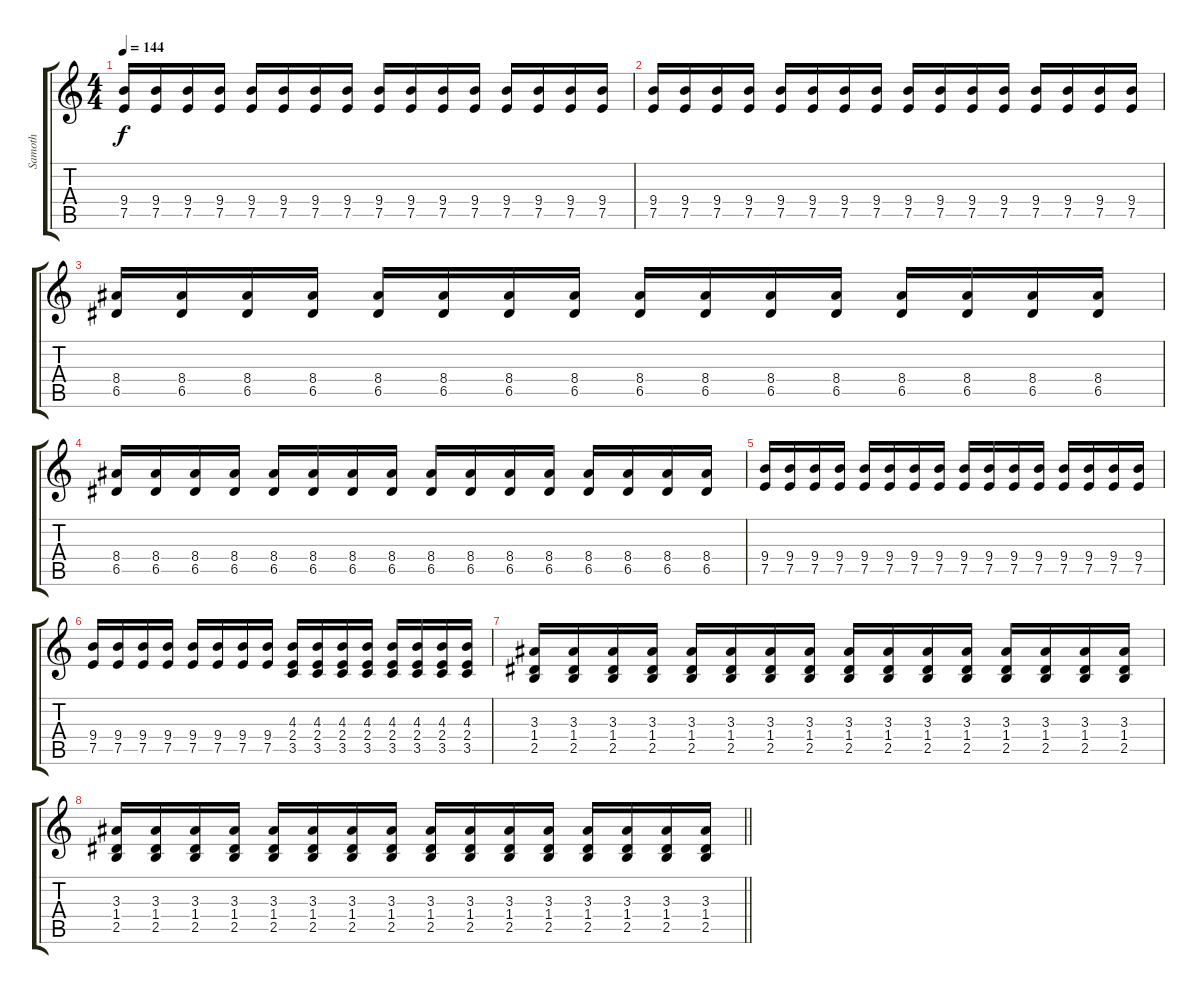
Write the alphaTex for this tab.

\track ("Samoth" "Samoth") {instrument overdrivenguitar}
\staff {score tabs}
\tuning (E4 B3 G3 D3 A2 E2) {hide}
\ts (4 4)
\section ("" "")
\tempo 144
\clef g2
\ks c
(9.4 7.5).16{dy f} (9.4 7.5).16 (9.4 7.5).16 (9.4 7.5).16 (9.4 7.5).16 (9.4 7.5).16 (9.4 7.5).16 (9.4 7.5).16 (9.4 7.5).16 (9.4 7.5).16 (9.4 7.5).16 (9.4 7.5).16 (9.4 7.5).16 (9.4 7.5).16 (9.4 7.5).16 (9.4 7.5).16 |
(9.4 7.5).16 (9.4 7.5).16 (9.4 7.5).16 (9.4 7.5).16 (9.4 7.5).16 (9.4 7.5).16 (9.4 7.5).16 (9.4 7.5).16 (9.4 7.5).16 (9.4 7.5).16 (9.4 7.5).16 (9.4 7.5).16 (9.4 7.5).16 (9.4 7.5).16 (9.4 7.5).16 (9.4 7.5).16 |
(8.4 6.5).16 (8.4 6.5).16 (8.4 6.5).16 (8.4 6.5).16 (8.4 6.5).16 (8.4 6.5).16 (8.4 6.5).16 (8.4 6.5).16 (8.4 6.5).16 (8.4 6.5).16 (8.4 6.5).16 (8.4 6.5).16 (8.4 6.5).16 (8.4 6.5).16 (8.4 6.5).16 (8.4 6.5).16 |
(8.4 6.5).16 (8.4 6.5).16 (8.4 6.5).16 (8.4 6.5).16 (8.4 6.5).16 (8.4 6.5).16 (8.4 6.5).16 (8.4 6.5).16 (8.4 6.5).16 (8.4 6.5).16 (8.4 6.5).16 (8.4 6.5).16 (8.4 6.5).16 (8.4 6.5).16 (8.4 6.5).16 (8.4 6.5).16 |
(9.4 7.5).16 (9.4 7.5).16 (9.4 7.5).16 (9.4 7.5).16 (9.4 7.5).16 (9.4 7.5).16 (9.4 7.5).16 (9.4 7.5).16 (9.4 7.5).16 (9.4 7.5).16 (9.4 7.5).16 (9.4 7.5).16 (9.4 7.5).16 (9.4 7.5).16 (9.4 7.5).16 (9.4 7.5).16 |
(9.4 7.5).16 (9.4 7.5).16 (9.4 7.5).16 (9.4 7.5).16 (9.4 7.5).16 (9.4 7.5).16 (9.4 7.5).16 (9.4 7.5).16 (4.3 2.4 3.5).16 (4.3 2.4 3.5).16 (4.3 2.4 3.5).16 (4.3 2.4 3.5).16 (4.3 2.4 3.5).16 (4.3 2.4 3.5).16 (4.3 2.4 3.5).16 (4.3 2.4 3.5).16 |
(3.3 1.4 2.5).16 (3.3 1.4 2.5).16 (3.3 1.4 2.5).16 (3.3 1.4 2.5).16 (3.3 1.4 2.5).16 (3.3 1.4 2.5).16 (3.3 1.4 2.5).16 (3.3 1.4 2.5).16 (3.3 1.4 2.5).16 (3.3 1.4 2.5).16 (3.3 1.4 2.5).16 (3.3 1.4 2.5).16 (3.3 1.4 2.5).16 (3.3 1.4 2.5).16 (3.3 1.4 2.5).16 (3.3 1.4 2.5).16 |
\barLineRight lightlight
(3.3 1.4 2.5).16 (3.3 1.4 2.5).16 (3.3 1.4 2.5).16 (3.3 1.4 2.5).16 (3.3 1.4 2.5).16 (3.3 1.4 2.5).16 (3.3 1.4 2.5).16 (3.3 1.4 2.5).16 (3.3 1.4 2.5).16 (3.3 1.4 2.5).16 (3.3 1.4 2.5).16 (3.3 1.4 2.5).16 (3.3 1.4 2.5).16 (3.3 1.4 2.5).16 (3.3 1.4 2.5).16 (3.3 1.4 2.5).16
